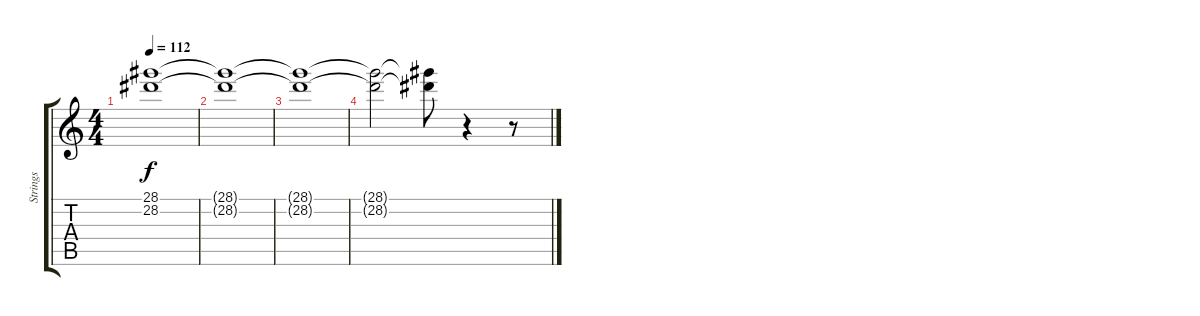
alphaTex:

\track ("Strings" "Strings") {instrument stringensemble2}
\staff {score tabs}
\tuning (E4 B3 G3 D3 A2 E2) {hide}
\ts (4 4)
\tempo 112
\clef g2
\ks c
(28.1{t} 28.2{t}).1{dy f} |
(28.1{t} 28.2{t}).1 |
(28.1{t} 28.2{t}).1 |
(28.1{t} 28.2{t}).2 (28.1{t} 28.2{t}).8 r.4 r.8
